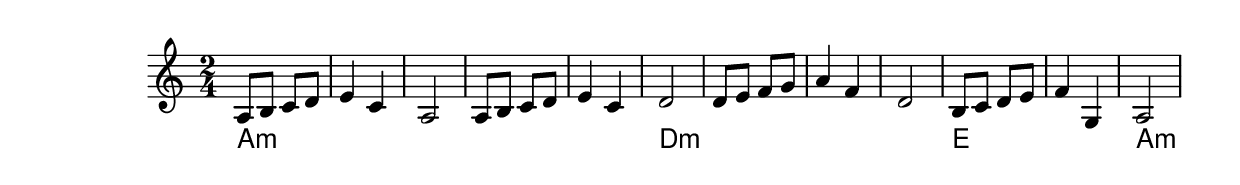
\version "2.10.33"

% European system (A B H C D E F G)
\include "deutsch.ly"

global = {
  \key c \major
  \time 2/4
}

One = \new Voice {\relative c' {
  \voiceOne
  a8 h c d e4 c a2
  a8 h c d e4 c d2
  d8 e f g a4 f d2
  h8 c d e f4 g, a2 
}}

\score {
  \new StaffGroup
  <<
  \new Staff
  <<
    \chords { a2:m s2 s2 s2 s2 d2:m s2 s2 s2 e2 s2 a2:m }
    \global
    \One
  >>
  >>
  \layout{}
  \midi{}
}
